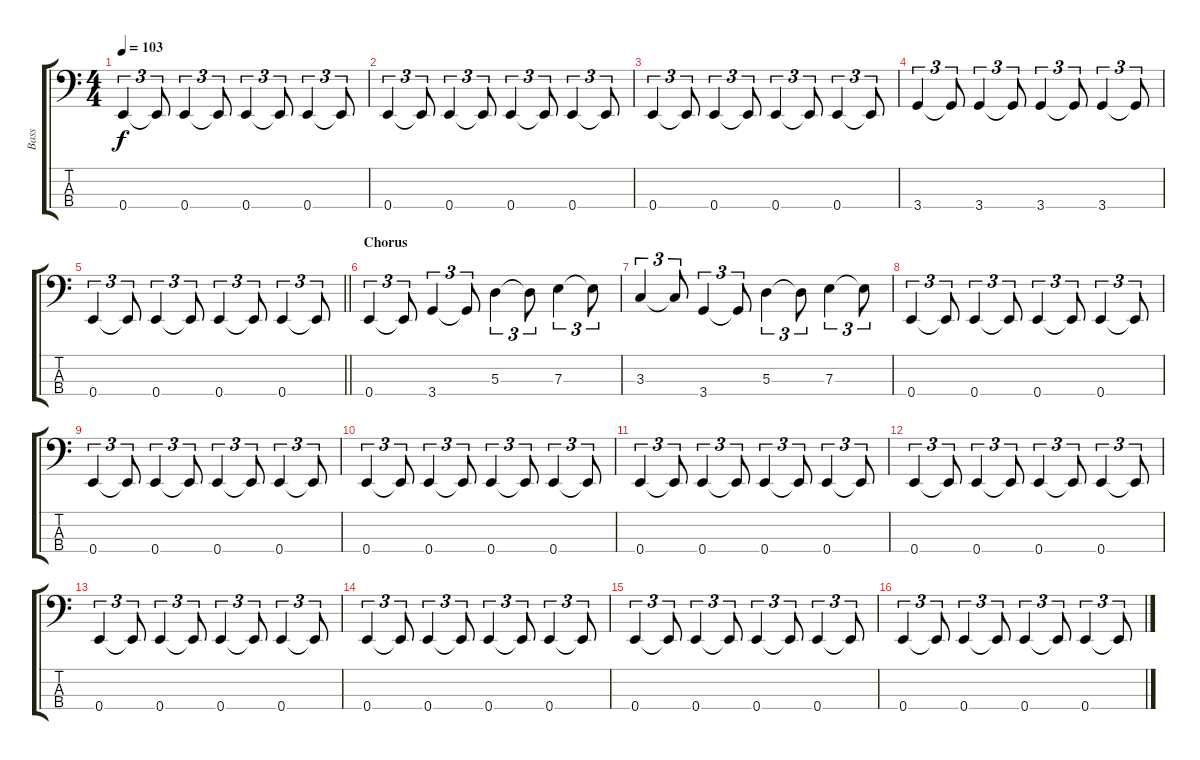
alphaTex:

\track ("Bass" "Bass") {instrument electricbassfinger}
\staff {score tabs}
\tuning (G2 D2 A1 E1) {hide}
\ts (4 4)
\tempo 103
\clef f4
\ks c
0.4.4{tu (3 2) dy f} 0.4{t}.8{tu (3 2)} 0.4.4{tu (3 2)} 0.4{t}.8{tu (3 2)} 0.4.4{tu (3 2)} 0.4{t}.8{tu (3 2)} 0.4.4{tu (3 2)} 0.4{t}.8{tu (3 2)} |
0.4.4{tu (3 2)} 0.4{t}.8{tu (3 2)} 0.4.4{tu (3 2)} 0.4{t}.8{tu (3 2)} 0.4.4{tu (3 2)} 0.4{t}.8{tu (3 2)} 0.4.4{tu (3 2)} 0.4{t}.8{tu (3 2)} |
0.4.4{tu (3 2)} 0.4{t}.8{tu (3 2)} 0.4.4{tu (3 2)} 0.4{t}.8{tu (3 2)} 0.4.4{tu (3 2)} 0.4{t}.8{tu (3 2)} 0.4.4{tu (3 2)} 0.4{t}.8{tu (3 2)} |
3.4.4{tu (3 2)} 3.4{t}.8{tu (3 2)} 3.4.4{tu (3 2)} 3.4{t}.8{tu (3 2)} 3.4.4{tu (3 2)} 3.4{t}.8{tu (3 2)} 3.4.4{tu (3 2)} 3.4{t}.8{tu (3 2)} |
\barLineRight lightlight
0.4.4{tu (3 2)} 0.4{t}.8{tu (3 2)} 0.4.4{tu (3 2)} 0.4{t}.8{tu (3 2)} 0.4.4{tu (3 2)} 0.4{t}.8{tu (3 2)} 0.4.4{tu (3 2)} 0.4{t}.8{tu (3 2)} |
\section ("" "Chorus")
0.4.4{tu (3 2)} 0.4{t}.8{tu (3 2)} 3.4.4{tu (3 2)} 3.4{t}.8{tu (3 2)} 5.3.4{tu (3 2)} 5.3{t}.8{tu (3 2)} 7.3.4{tu (3 2)} 7.3{t}.8{tu (3 2)} |
3.3.4{tu (3 2)} 3.3{t}.8{tu (3 2)} 3.4.4{tu (3 2)} 3.4{t}.8{tu (3 2)} 5.3.4{tu (3 2)} 5.3{t}.8{tu (3 2)} 7.3.4{tu (3 2)} 7.3{t}.8{tu (3 2)} |
0.4.4{tu (3 2)} 0.4{t}.8{tu (3 2)} 0.4.4{tu (3 2)} 0.4{t}.8{tu (3 2)} 0.4.4{tu (3 2)} 0.4{t}.8{tu (3 2)} 0.4.4{tu (3 2)} 0.4{t}.8{tu (3 2)} |
0.4.4{tu (3 2)} 0.4{t}.8{tu (3 2)} 0.4.4{tu (3 2)} 0.4{t}.8{tu (3 2)} 0.4.4{tu (3 2)} 0.4{t}.8{tu (3 2)} 0.4.4{tu (3 2)} 0.4{t}.8{tu (3 2)} |
0.4.4{tu (3 2)} 0.4{t}.8{tu (3 2)} 0.4.4{tu (3 2)} 0.4{t}.8{tu (3 2)} 0.4.4{tu (3 2)} 0.4{t}.8{tu (3 2)} 0.4.4{tu (3 2)} 0.4{t}.8{tu (3 2)} |
0.4.4{tu (3 2)} 0.4{t}.8{tu (3 2)} 0.4.4{tu (3 2)} 0.4{t}.8{tu (3 2)} 0.4.4{tu (3 2)} 0.4{t}.8{tu (3 2)} 0.4.4{tu (3 2)} 0.4{t}.8{tu (3 2)} |
0.4.4{tu (3 2)} 0.4{t}.8{tu (3 2)} 0.4.4{tu (3 2)} 0.4{t}.8{tu (3 2)} 0.4.4{tu (3 2)} 0.4{t}.8{tu (3 2)} 0.4.4{tu (3 2)} 0.4{t}.8{tu (3 2)} |
0.4.4{tu (3 2)} 0.4{t}.8{tu (3 2)} 0.4.4{tu (3 2)} 0.4{t}.8{tu (3 2)} 0.4.4{tu (3 2)} 0.4{t}.8{tu (3 2)} 0.4.4{tu (3 2)} 0.4{t}.8{tu (3 2)} |
0.4.4{tu (3 2)} 0.4{t}.8{tu (3 2)} 0.4.4{tu (3 2)} 0.4{t}.8{tu (3 2)} 0.4.4{tu (3 2)} 0.4{t}.8{tu (3 2)} 0.4.4{tu (3 2)} 0.4{t}.8{tu (3 2)} |
0.4.4{tu (3 2)} 0.4{t}.8{tu (3 2)} 0.4.4{tu (3 2)} 0.4{t}.8{tu (3 2)} 0.4.4{tu (3 2)} 0.4{t}.8{tu (3 2)} 0.4.4{tu (3 2)} 0.4{t}.8{tu (3 2)} |
0.4.4{tu (3 2)} 0.4{t}.8{tu (3 2)} 0.4.4{tu (3 2)} 0.4{t}.8{tu (3 2)} 0.4.4{tu (3 2)} 0.4{t}.8{tu (3 2)} 0.4.4{tu (3 2)} 0.4{t}.8{tu (3 2)}
